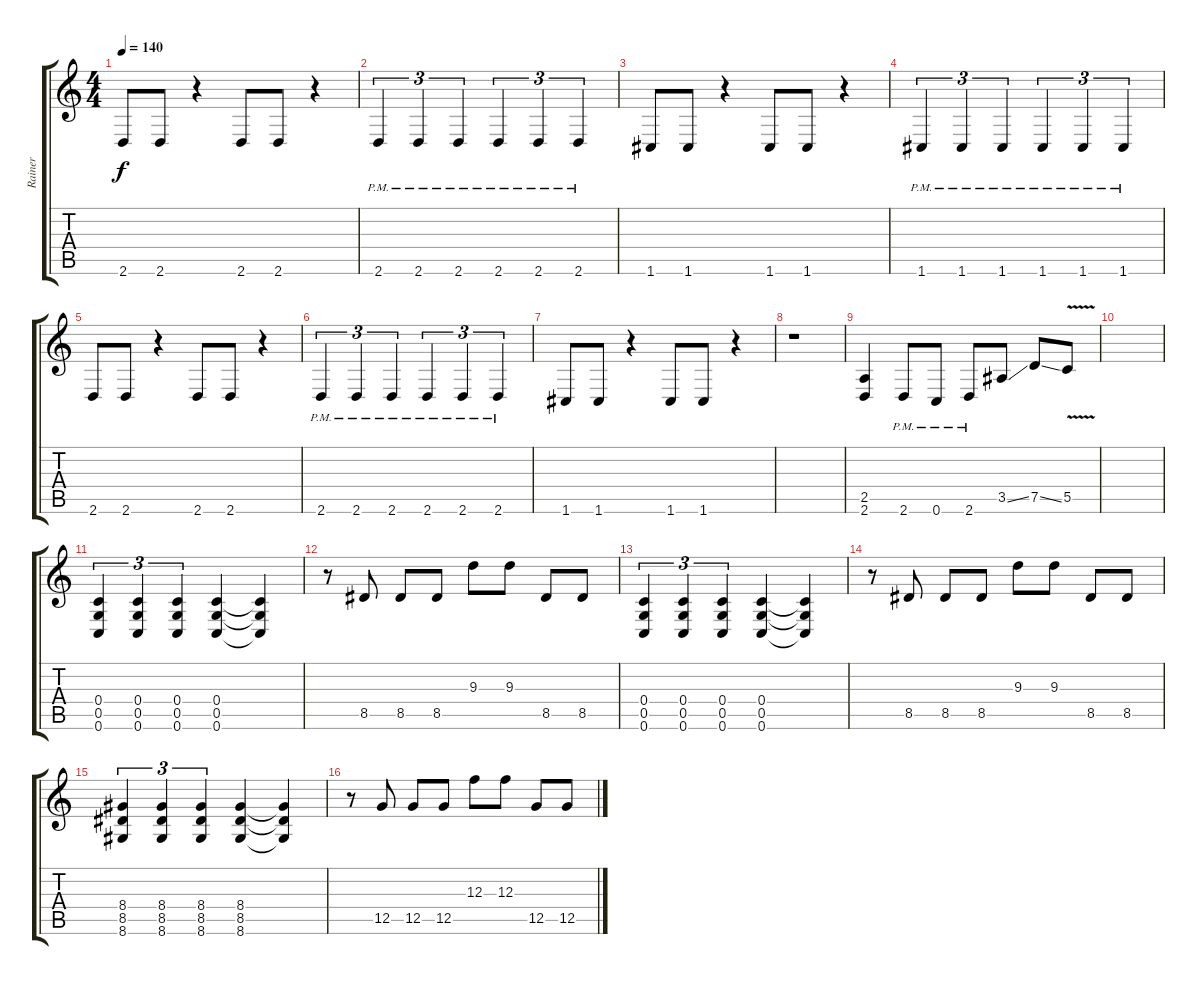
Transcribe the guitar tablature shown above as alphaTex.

\track ("Rainer" "Rainer") {instrument distortionguitar}
\staff {score tabs}
\tuning (D4 A3 F3 C3 G2 C2) {hide}
\ts (4 4)
\tempo 140
\clef g2
\ks c
2.6.8{dy f} 2.6.8 r.4 2.6.8 2.6.8 r.4 |
2.6{pm}.4{tu (3 2)} 2.6{pm}.4{tu (3 2)} 2.6{pm}.4{tu (3 2)} 2.6{pm}.4{tu (3 2)} 2.6{pm}.4{tu (3 2)} 2.6{pm}.4{tu (3 2)} |
1.6.8 1.6.8 r.4 1.6.8 1.6.8 r.4 |
1.6{pm}.4{tu (3 2)} 1.6{pm}.4{tu (3 2)} 1.6{pm}.4{tu (3 2)} 1.6{pm}.4{tu (3 2)} 1.6{pm}.4{tu (3 2)} 1.6{pm}.4{tu (3 2)} |
2.6.8 2.6.8 r.4 2.6.8 2.6.8 r.4 |
2.6{pm}.4{tu (3 2)} 2.6{pm}.4{tu (3 2)} 2.6{pm}.4{tu (3 2)} 2.6{pm}.4{tu (3 2)} 2.6{pm}.4{tu (3 2)} 2.6{pm}.4{tu (3 2)} |
1.6.8 1.6.8 r.4 1.6.8 1.6.8 r.4 |
r.1 |
(2.5 2.6).4 2.6{pm}.8 0.6{pm}.8 2.6{pm}.8 3.5{ss}.8 7.5{ss}.8 5.5{v}.8 |
|
(0.4 0.5 0.6).4{tu (3 2)} (0.4 0.5 0.6).4{tu (3 2)} (0.4 0.5 0.6).4{tu (3 2)} (0.4 0.5 0.6).4 (0.4{t} 0.5{t} 0.6{t}).4 |
r.8 8.5.8 8.5.8 8.5.8 9.3.8 9.3.8 8.5.8 8.5.8 |
(0.4 0.5 0.6).4{tu (3 2)} (0.4 0.5 0.6).4{tu (3 2)} (0.4 0.5 0.6).4{tu (3 2)} (0.4 0.5 0.6).4 (0.4{t} 0.5{t} 0.6{t}).4 |
r.8 8.5.8 8.5.8 8.5.8 9.3.8 9.3.8 8.5.8 8.5.8 |
(8.4 8.5 8.6).4{tu (3 2)} (8.4 8.5 8.6).4{tu (3 2)} (8.4 8.5 8.6).4{tu (3 2)} (8.4 8.5 8.6).4 (8.4{t} 8.5{t} 8.6{t}).4 |
r.8 12.5.8 12.5.8 12.5.8 12.3.8 12.3.8 12.5.8 12.5.8
